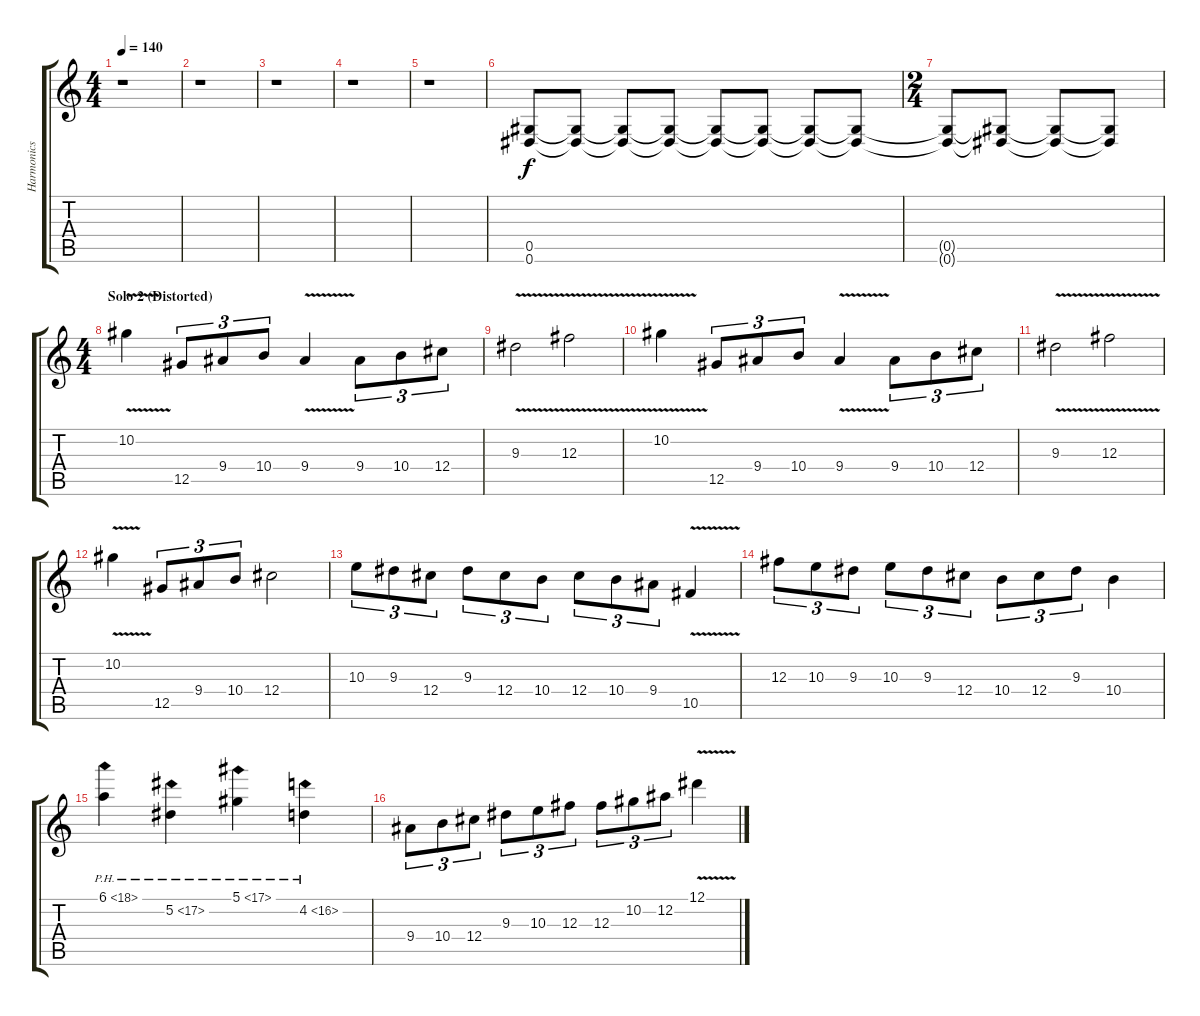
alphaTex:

\track ("Harmonics" "Harmonics") {instrument distortionguitar}
\staff {score tabs}
\tuning (Eb4 Bb3 Gb3 Db3 Ab2 Eb2) {hide}
\ts (4 4)
\tempo 140
\clef g2
\ks c
r.1{dy f} |
r.1 |
r.1 |
r.1 |
r.1 |
(0.5 0.6).8{volume 2 instrument distortionguitar} (0.5{t} 0.6{t}).8{volume 3} (0.5{t} 0.6{t}).8{volume 4} (0.5{t} 0.6{t}).8{volume 5} (0.5{t} 0.6{t}).8{volume 6} (0.5{t} 0.6{t}).8{volume 7} (0.5{t} 0.6{t}).8{volume 8} (0.5{t} 0.6{t}).8{volume 9} |
\ts (2 4)
(0.5{t} 0.6{t}).8{volume 10} (0.5{t} 0.6{t}).8{volume 11} (0.5{t} 0.6{t}).8{volume 12} (0.5{t} 0.6{t}).8{volume 13} |
\ts (4 4)
\section ("" "Solo 2 (Distorted)")
10.2{v}.4{instrument guitarharmonics} 12.5.8{tu (3 2)} 9.4.8{tu (3 2)} 10.4.8{tu (3 2)} 9.4{v}.4 9.4.8{tu (3 2)} 10.4.8{tu (3 2)} 12.4.8{tu (3 2)} |
9.3{v}.2 12.3{v}.2 |
10.2{v}.4 12.5.8{tu (3 2)} 9.4.8{tu (3 2)} 10.4.8{tu (3 2)} 9.4{v}.4 9.4.8{tu (3 2)} 10.4.8{tu (3 2)} 12.4.8{tu (3 2)} |
9.3{v}.2 12.3{v}.2 |
10.2{v}.4 12.5.8{tu (3 2)} 9.4.8{tu (3 2)} 10.4.8{tu (3 2)} 12.4.2 |
10.3.8{tu (3 2)} 9.3.8{tu (3 2)} 12.4.8{tu (3 2)} 9.3.8{tu (3 2)} 12.4.8{tu (3 2)} 10.4.8{tu (3 2)} 12.4.8{tu (3 2)} 10.4.8{tu (3 2)} 9.4.8{tu (3 2)} 10.5{v}.4 |
12.3.8{tu (3 2)} 10.3.8{tu (3 2)} 9.3.8{tu (3 2)} 10.3.8{tu (3 2)} 9.3.8{tu (3 2)} 12.4.8{tu (3 2)} 10.4.8{tu (3 2)} 12.4.8{tu (3 2)} 9.3.8{tu (3 2)} 10.4.4 |
6.1{ph 12}.4 5.2{ph 12}.4 5.1{ph 12}.4 4.2{ph 12}.4 |
9.4.8{tu (3 2)} 10.4.8{tu (3 2)} 12.4.8{tu (3 2)} 9.3.8{tu (3 2)} 10.3.8{tu (3 2)} 12.3.8{tu (3 2)} 12.3.8{tu (3 2)} 10.2.8{tu (3 2)} 12.2.8{tu (3 2)} 12.1{v}.4
